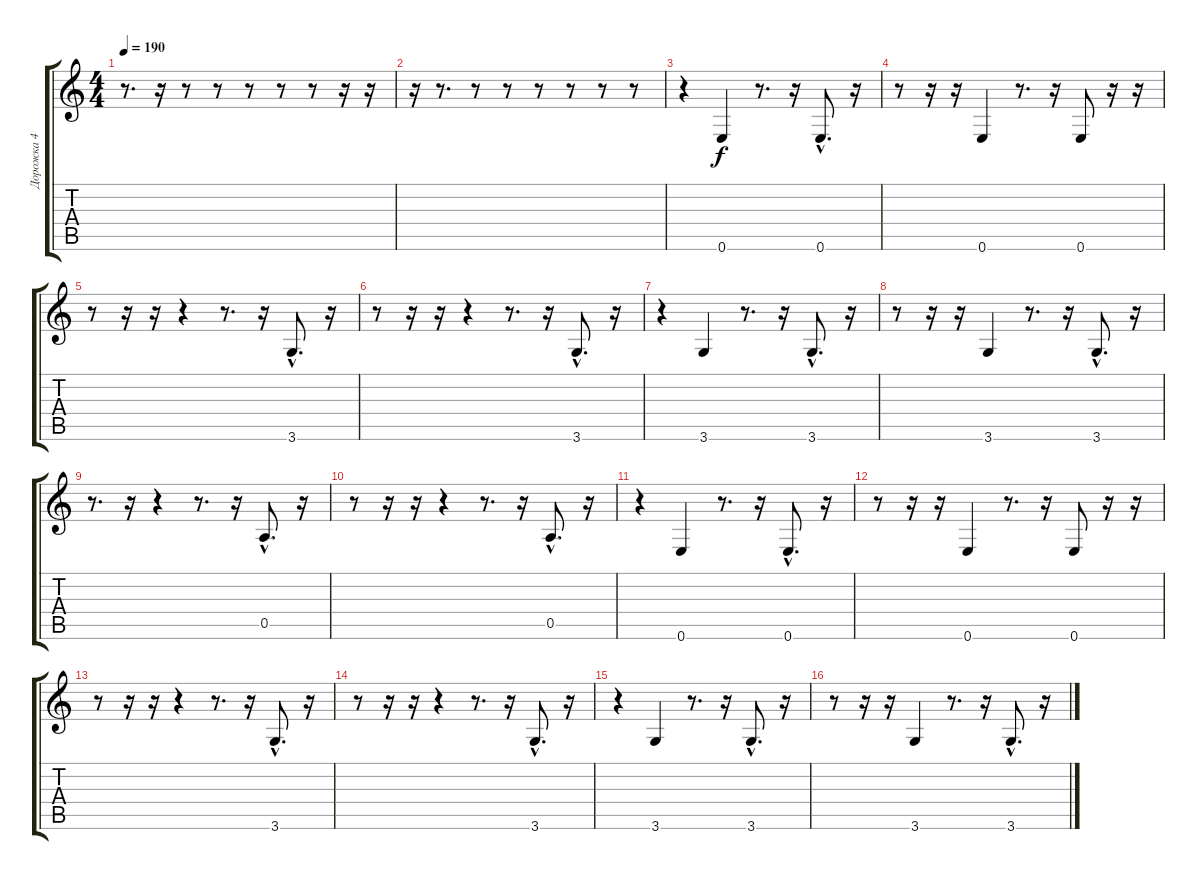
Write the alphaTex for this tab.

\track ("Дорожка 4" "Дорожка 4") {instrument electricbasspick}
\staff {score tabs}
\tuning (E4 B3 G3 D3 A2 E2) {hide}
\ts (4 4)
\tempo 190
\clef g2
\ks c
r.8{d dy f} r.16 r.8 r.8 r.8 r.8 r.8 r.16 r.16 |
r.16 r.8{d} r.8 r.8 r.8 r.8 r.8 r.8 |
r.4 0.6.4 r.8{d} r.16 0.6{hac}.8{d} r.16 |
r.8 r.16 r.16 0.6.4 r.8{d} r.16 0.6.8 r.16 r.16 |
r.8 r.16 r.16 r.4 r.8{d} r.16 3.6{hac}.8{d} r.16 |
r.8 r.16 r.16 r.4 r.8{d} r.16 3.6{hac}.8{d} r.16 |
r.4 3.6.4 r.8{d} r.16 3.6{hac}.8{d} r.16 |
r.8 r.16 r.16 3.6.4 r.8{d} r.16 3.6{hac}.8{d} r.16 |
r.8{d} r.16 r.4 r.8{d} r.16 0.5{hac}.8{d} r.16 |
r.8 r.16 r.16 r.4 r.8{d} r.16 0.5{hac}.8{d} r.16 |
r.4 0.6.4 r.8{d} r.16 0.6{hac}.8{d} r.16 |
r.8 r.16 r.16 0.6.4 r.8{d} r.16 0.6.8 r.16 r.16 |
r.8 r.16 r.16 r.4 r.8{d} r.16 3.6{hac}.8{d} r.16 |
r.8 r.16 r.16 r.4 r.8{d} r.16 3.6{hac}.8{d} r.16 |
r.4 3.6.4 r.8{d} r.16 3.6{hac}.8{d} r.16 |
r.8 r.16 r.16 3.6.4 r.8{d} r.16 3.6{hac}.8{d} r.16
